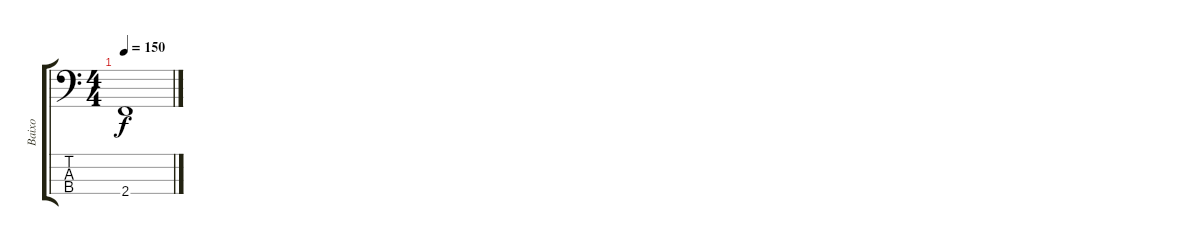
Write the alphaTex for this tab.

\track ("Baixo" "Baixo") {instrument electricbassfinger}
\staff {score tabs}
\tuning (Gb2 Db2 Ab1 Eb1) {hide}
\ts (4 4)
\tempo 150
\clef f4
\ks c
2.4{t}.1{dy f}
